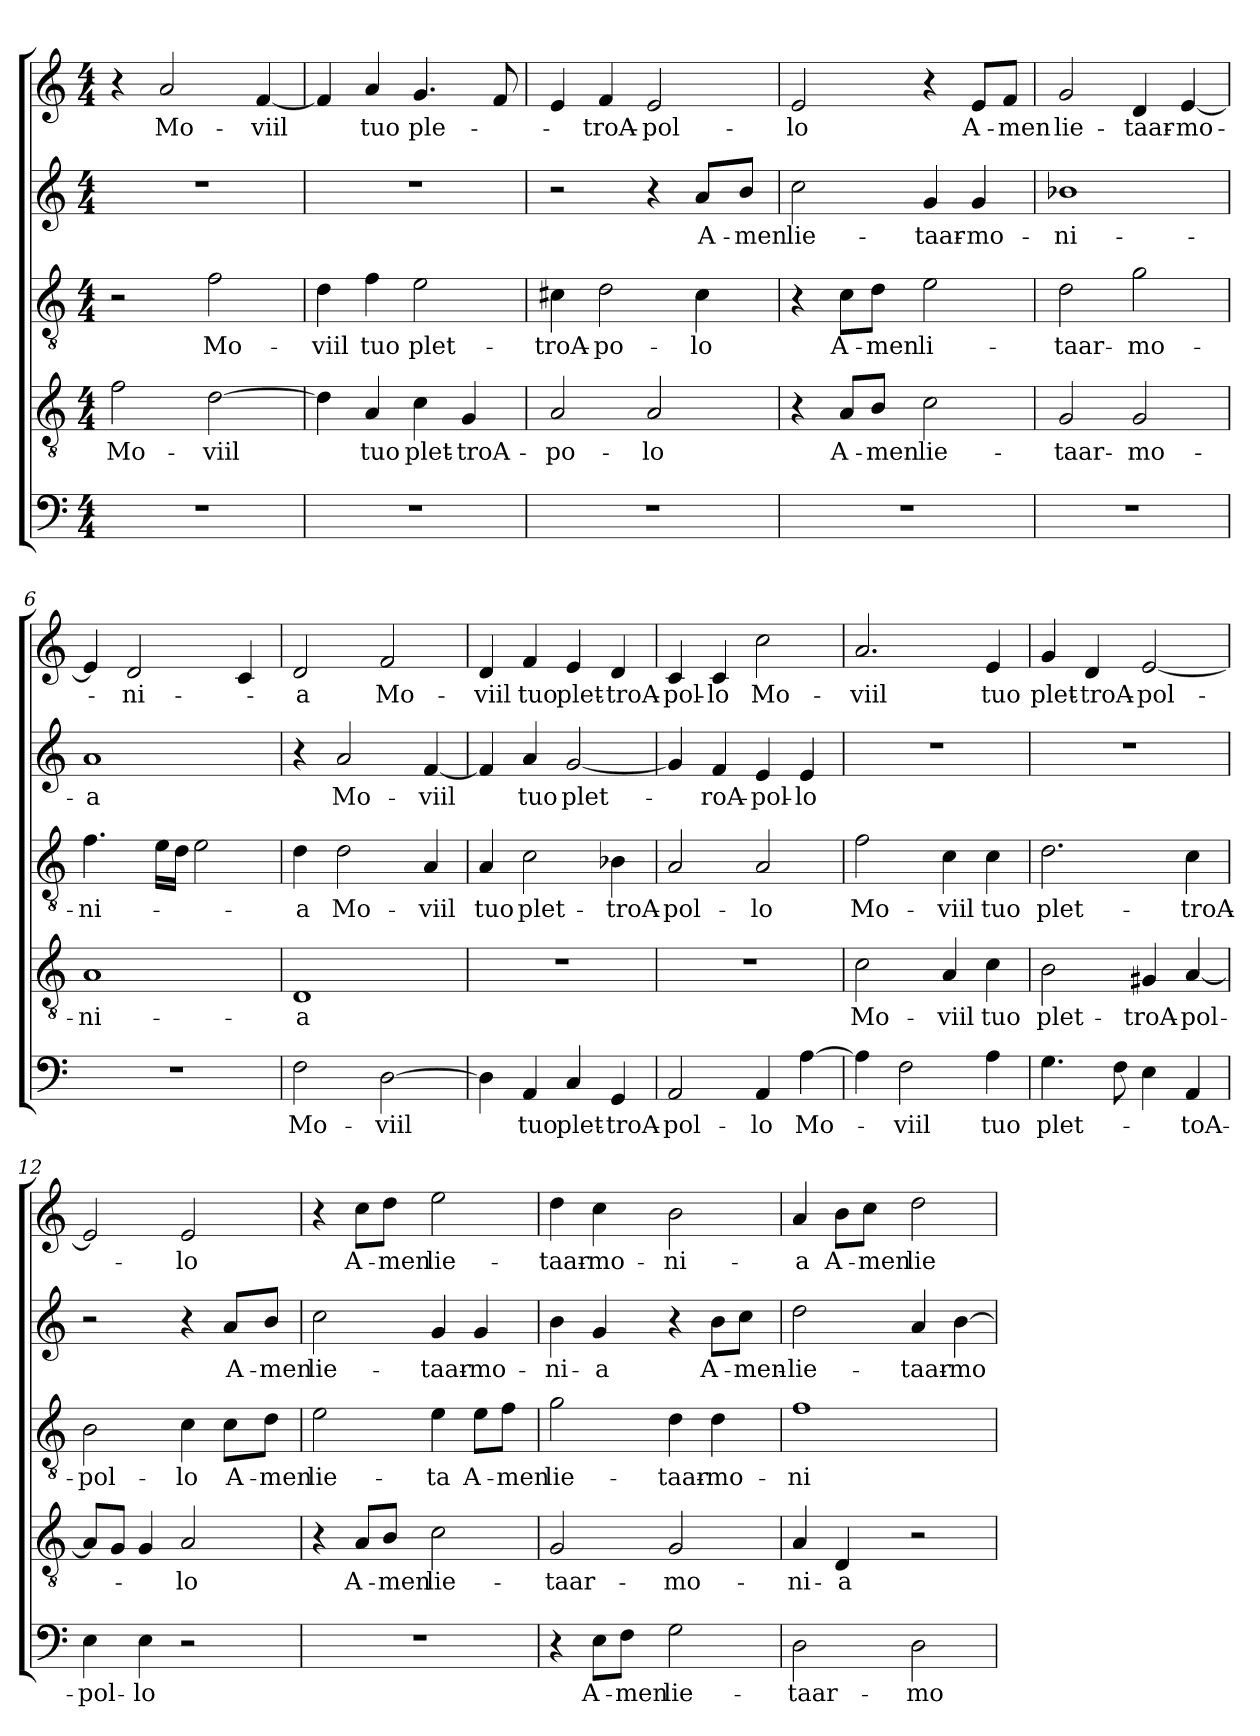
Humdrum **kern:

**kern	**text	**kern	**text	**kern	**text	**kern	**text	**kern	**text
*part5	*part5	*part4	*part4	*part3	*part3	*part2	*part2	*part1	*part1
*staff5	*staff5	*staff4	*staff4	*staff3	*staff3	*staff2	*staff2	*staff1	*staff1
*clefF4	*	*clefGv2	*	*clefGv2	*	*clefG2	*	*clefG2	*
*k[]	*	*k[]	*	*k[]	*	*k[]	*	*k[]	*
*M4/4	*	*M4/4	*	*M4/4	*	*M4/4	*	*M4/4	*
=1	=1	=1	=1	=1	=1	=1	=1	=1	=1
1r	.	2f\	Mo-	2r	.	1r	.	4r	.
.	.	.	.	.	.	.	.	2a/	Mo-
.	.	[2d\	viil	2f\	Mo-	.	.	.	.
.	.	.	.	.	.	.	.	[4f/	viil
=2	=2	=2	=2	=2	=2	=2	=2	=2	=2
1r	.	4d\]	.	4d\	viil	1r	.	4f/]	.
.	.	4A/	tuo	4f\	tuo	.	.	4a/	tuo
.	.	4c\	plet-	2e\	plet-	.	.	4.g/	ple-
.	.	4G/	troA-	.	.	.	.	.	.
.	.	.	.	.	.	.	.	8f/	.
=3	=3	=3	=3	=3	=3	=3	=3	=3	=3
1r	.	2A/	po-	4c#X\	troA-	2r	.	4e/	.
.	.	.	.	2d\	po-	.	.	4f/	troA-
.	.	2A/	lo	.	.	4r	.	2e/	pol-
.	.	.	.	4c#\	lo	8a/L	A-	.	.
.	.	.	.	.	.	8b/J	men	.	.
=4	=4	=4	=4	=4	=4	=4	=4	=4	=4
1r	.	4r	.	4r	.	2cc\	lie-	2e/	lo
.	.	8A/L	A-	8c\L	A-	.	.	.	.
.	.	8B/J	men	8d\J	men	.	.	.	.
.	.	2c\	lie-	2e\	li-	4g/	taar-	4r	.
.	.	.	.	.	.	4g/	mo-	8e/L	A-
.	.	.	.	.	.	.	.	8f/J	men
=5	=5	=5	=5	=5	=5	=5	=5	=5	=5
1r	.	2G/	taar-	2d\	taar-	1b-X\	ni-	2g/	lie-
.	.	2G/	mo-	2g\	mo-	.	.	4d/	taar-
.	.	.	.	.	.	.	.	[4e/	mo-
=6	=6	=6	=6	=6	=6	=6	=6	=6	=6
1r	.	1A/	ni-	4.f\	ni-	1a/	a	4e/]	.
.	.	.	.	.	.	.	.	2d/	ni-
.	.	.	.	16e\LL	.	.	.	.	.
.	.	.	.	16d\JJ	.	.	.	.	.
.	.	.	.	2e\	.	.	.	.	.
.	.	.	.	.	.	.	.	4c/	.
=7	=7	=7	=7	=7	=7	=7	=7	=7	=7
2F\	Mo-	1D/	a	4d\	a	4r	.	2d/	a
.	.	.	.	2d\	Mo-	2a/	Mo-	.	.
[2D\	viil	.	.	.	.	.	.	2f/	Mo-
.	.	.	.	4A/	viil	[4f/	viil	.	.
=8	=8	=8	=8	=8	=8	=8	=8	=8	=8
4D\]	.	1r	.	4A/	tuo	4f/]	.	4d/	viil
4AA/	tuo	.	.	2c\	plet-	4a/	tuo	4f/	tuo
4C/	plet-	.	.	.	.	[2g/	plet-	4e/	plet-
4GG/	troA-	.	.	4B-X\	troA-	.	.	4d/	troA-
=9	=9	=9	=9	=9	=9	=9	=9	=9	=9
2AA/	pol-	1r	.	2A/	pol-	4g/]	.	4c/	pol-
.	.	.	.	.	.	4f/	roA-	4c/	lo
4AA/	lo	.	.	2A/	lo	4e/	pol-	2cc\	Mo-
[4A\	Mo-	.	.	.	.	4e/	lo	.	.
=10	=10	=10	=10	=10	=10	=10	=10	=10	=10
4A\]	.	2c\	Mo-	2f\	Mo-	1r	.	2.a/	viil
2F\	viil	.	.	.	.	.	.	.	.
.	.	4A/	viil	4c\	viil	.	.	.	.
4A\	tuo	4c\	tuo	4c\	tuo	.	.	4e/	tuo
=11	=11	=11	=11	=11	=11	=11	=11	=11	=11
4.G\	plet-	2B\	plet-	2.d\	plet-	1r	.	4g/	plet-
.	.	.	.	.	.	.	.	4d/	troA-
8F\	.	.	.	.	.	.	.	.	.
4E\	.	4G#X/	troA-	.	.	.	.	[2e/	pol-
4AA/	toA-	[4A/	pol-	4c\	troA-	.	.	.	.
=12	=12	=12	=12	=12	=12	=12	=12	=12	=12
4E\	pol-	8A/L]	.	2B\	pol-	2r	.	2e/]	.
.	.	8G/J	.	.	.	.	.	.	.
4E\	lo	4G/	.	.	.	.	.	.	.
2r	.	2A/	lo	4c\	lo	4r	.	2e/	lo
.	.	.	.	8c\L	A-	8a/L	A-	.	.
.	.	.	.	8d\J	men	8b/J	men	.	.
=13	=13	=13	=13	=13	=13	=13	=13	=13	=13
1r	.	4r	.	2e\	lie-	2cc\	lie-	4r	.
.	.	8A/L	A-	.	.	.	.	8cc\L	A-
.	.	8B/J	men	.	.	.	.	8dd\J	men
.	.	2c\	lie-	4e\	ta	4g/	taar-	2ee\	lie-
.	.	.	.	8e\L	A-	4g/	mo-	.	.
.	.	.	.	8f\J	men	.	.	.	.
=14	=14	=14	=14	=14	=14	=14	=14	=14	=14
4r	.	2G/	taar-	2g\	lie-	4b\	ni-	4dd\	taar-
8E\L	A-	.	.	.	.	4g/	a	4cc\	mo-
8F\J	men	.	.	.	.	.	.	.	.
2G\	lie-	2G/	mo-	4d\	taar-	4r	.	2b\	ni-
.	.	.	.	4d\	mo-	8b\L	A-	.	.
.	.	.	.	.	.	8cc\J	men-	.	.
=15	=15	=15	=15	=15	=15	=15	=15	=15	=15
2D\	taar-	4A/	ni-	1f\	ni-	2dd\	lie-	4a/	a
.	.	4D/	a	.	.	.	.	8b\L	A-
.	.	.	.	.	.	.	.	8cc\J	men
2D\	mo-	2r	.	.	.	4a/	taar-	2dd\	lie-
.	.	.	.	.	.	[4b\	mo-	.	.
=	=	=	=	=	=	=	=	=	=
*-	*-	*-	*-	*-	*-	*-	*-	*-	*-
